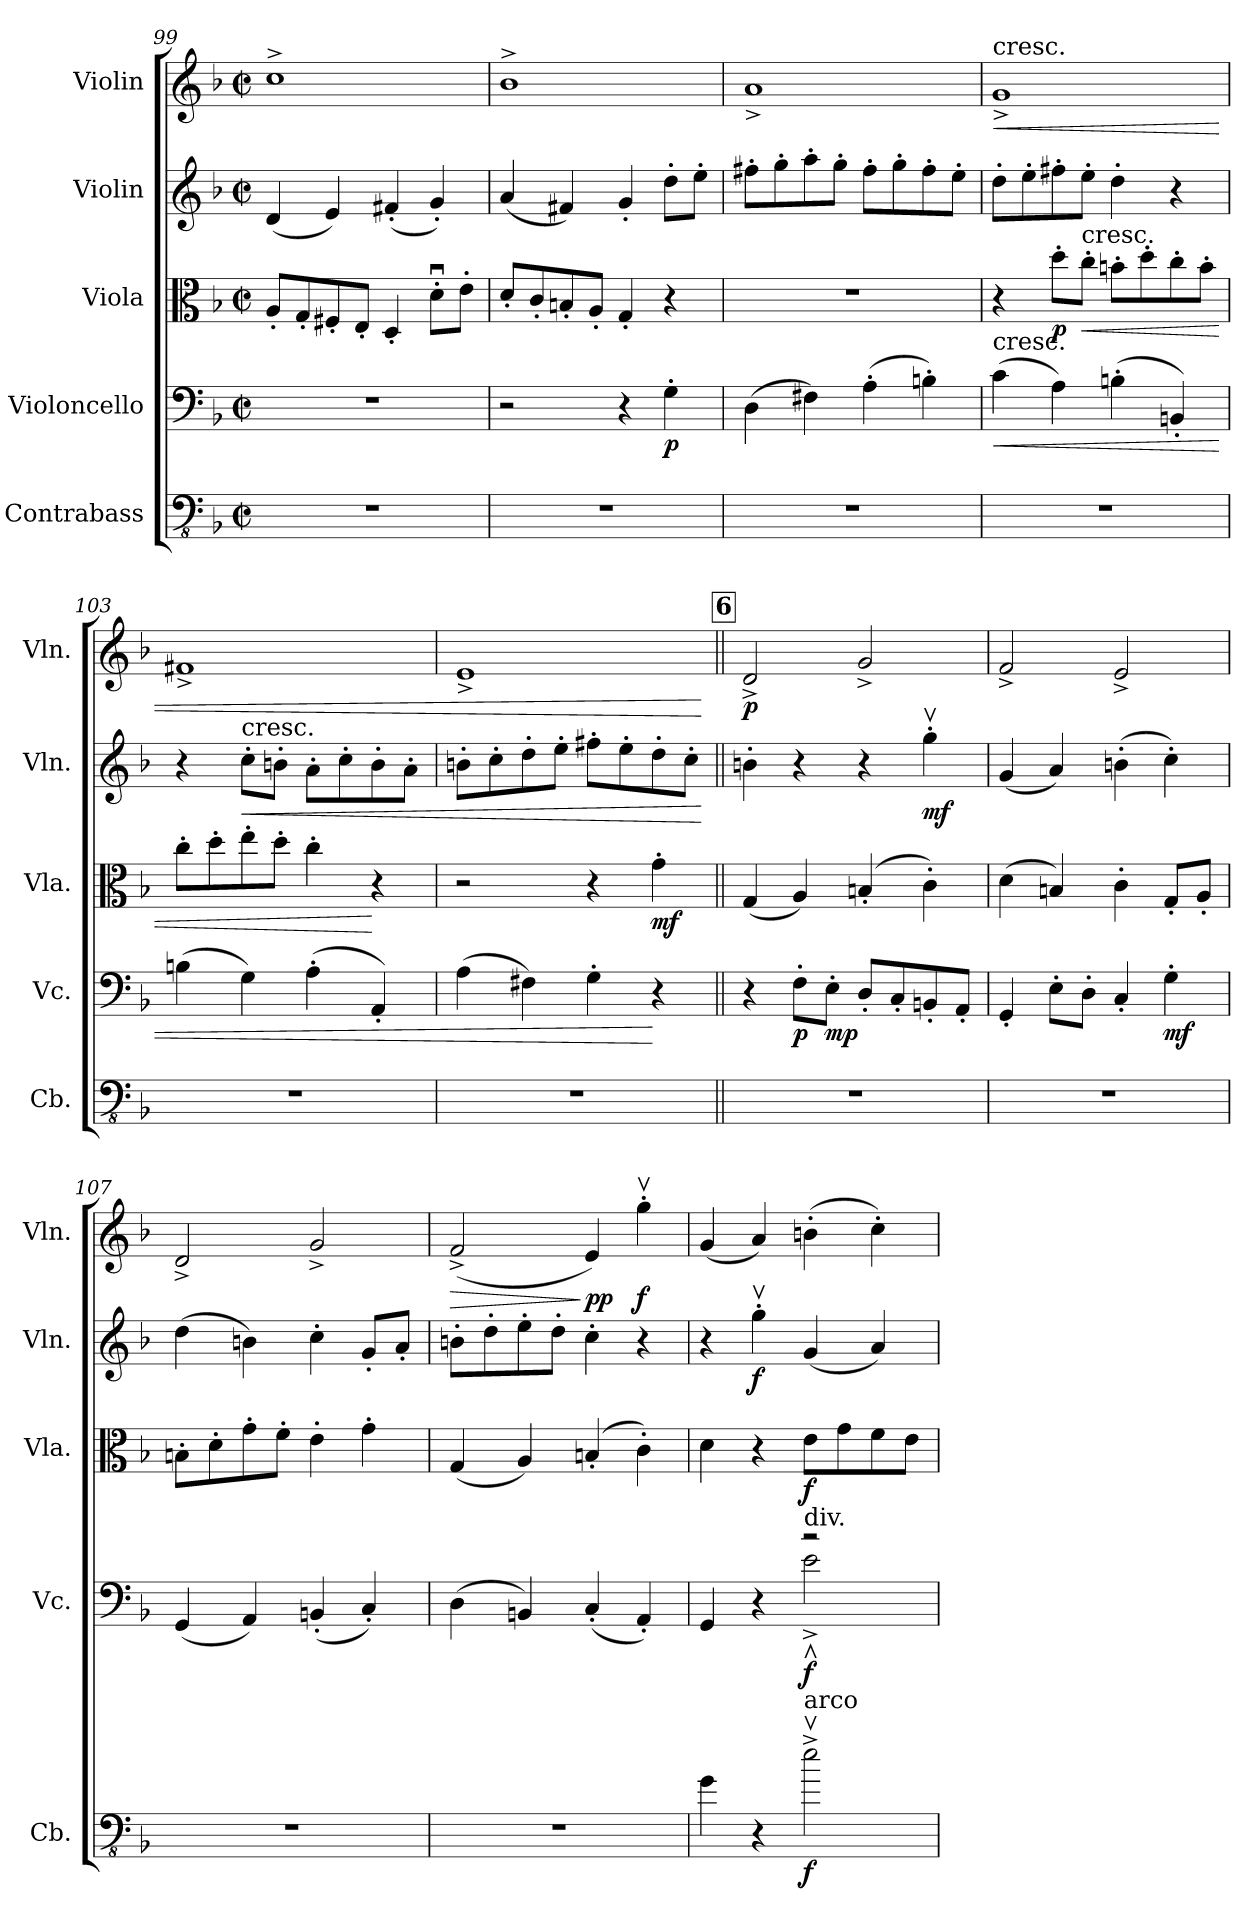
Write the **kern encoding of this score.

**kern	**dynam	**kern	**dynam	**kern	**dynam	**kern	**dynam	**kern	**dynam
*part5	*part5	*part4	*part4	*part3	*part3	*part2	*part2	*part1	*part1
*staff5	*staff5	*staff4	*staff4	*staff3	*staff3	*staff2	*staff2	*staff1	*staff1
*I"Contrabass	*	*I"Violoncello	*	*I"Viola	*	*I"Violin	*	*I"Violin	*
*I'Cb.	*	*I'Vc.	*	*I'Vla.	*	*I'Vln.	*	*I'Vln.	*
*clefFv4	*	*clefF4	*	*clefC3	*	*clefG2	*	*clefG2	*
*ITrd7c12	*	*	*	*	*	*	*	*	*
*k[b-]	*	*k[b-]	*	*k[b-]	*	*k[b-]	*	*k[b-]	*
*M2/2	*	*M2/2	*	*M2/2	*	*M2/2	*	*M2/2	*
*met(c|)	*	*met(c|)	*	*met(c|)	*	*met(c|)	*	*met(c|)	*
=99	=99	=99	=99	=99	=99	=99	=99	=99	=99
1r	.	1r	.	8A'/L	.	(4d/	.	1cc^	.
.	.	.	.	8G'/	.	.	.	.	.
.	.	.	.	8F#X'/	.	4e/)	.	.	.
.	.	.	.	8E'/J	.	.	.	.	.
.	.	.	.	4D'/	.	(4f#X'/	.	.	.
.	.	.	.	8du'\L	.	4g'/)	.	.	.
.	.	.	.	8e'\J	.	.	.	.	.
!!LO:PB:g=z
=100	=100	=100	=100	=100	=100	=100	=100	=100	=100
1r	.	2r	.	8d'/L	.	(4a/	.	1b-^	.
.	.	.	.	8c'/	.	.	.	.	.
.	.	.	.	8Bn'/	.	4f#X/)	.	.	.
.	.	.	.	8A'/J	.	.	.	.	.
.	.	4r	.	4G'/	.	4g'/	.	.	.
!	!	!	!LO:DY:b	!	!	!	!	!	!
.	.	4G'\	p	4r	.	8dd'\L	.	.	.
.	.	.	.	.	.	8ee'\J	.	.	.
=101	=101	=101	=101	=101	=101	=101	=101	=101	=101
1r	.	(4D\	.	1r	.	8ff#X'\L	.	1a^	.
.	.	.	.	.	.	8gg'\	.	.	.
.	.	4F#X\)	.	.	.	8aa'\	.	.	.
.	.	.	.	.	.	8gg'\J	.	.	.
.	.	(4A'\	.	.	.	8ff#'\L	.	.	.
.	.	.	.	.	.	8gg'\	.	.	.
.	.	4Bn'\)	.	.	.	8ff#'\	.	.	.
.	.	.	.	.	.	8ee'\J	.	.	.
=102	=102	=102	=102	=102	=102	=102	=102	=102	=102
!	!	!	!	!	!	!	!	!LO:TX:a:t=cresc.	!
!	!	!LO:TX:a:t=cresc.	!	!	!	!	!	!	!
!	!	!	!LO:HP:b	!	!	!	!	!	!LO:HP:b
1r	.	(4c\	<	4r	.	8dd'\L	.	1g^	<
.	.	.	.	.	.	8ee'\	.	.	.
!	!	!	!	!	!LO:DY:b	!	!	!	!
.	.	4A\)	.	8dd'\L	p	8ff#X'\	.	.	.
!	!	!	!	!LO:TX:a:t=cresc.	!	!	!	!	!
!	!	!	!	!	!LO:HP:b	!	!	!	!
.	.	.	.	8cc'\J	<	8ee'\J	.	.	.
.	.	(4Bn'\	.	8bn'\L	.	4dd'\	.	.	.
.	.	.	.	8dd'\	.	.	.	.	.
.	.	4BBn'/)	.	8cc'\	.	4r	.	.	.
.	.	.	.	8b'\J	.	.	.	.	.
=103	=103	=103	=103	=103	=103	=103	=103	=103	=103
1r	.	(4Bn\	.	8cc'\L	.	4r	.	1f#X^	.
.	.	.	.	8dd'\	.	.	.	.	.
!	!	!	!	!	!	!LO:TX:a:t=cresc.	!	!	!
!	!	!	!	!	!	!	!LO:HP:b	!	!
.	.	4G\)	.	8ee'\	.	8cc'\L	<	.	.
.	.	.	.	8dd'\J	.	8bn'\J	.	.	.
.	.	(4A'\	.	4cc'\	.	8a'\L	.	.	.
.	.	.	.	.	.	8cc'\	.	.	.
.	.	4AA'/)	.	4r	[	8b'\	.	.	.
.	.	.	.	.	.	8a'\J	.	.	.
!!LO:LB:g=z
=104	=104	=104	=104	=104	=104	=104	=104	=104	=104
1r	.	(4A\	.	2r	.	8bn'\L	.	1e^	.
.	.	.	.	.	.	8cc'\	.	.	.
.	.	4F#X\)	.	.	.	8dd'\	.	.	.
.	.	.	.	.	.	8ee'\J	.	.	.
.	.	4G'\	.	4r	.	8ff#X'\L	.	.	.
.	.	.	.	.	.	8ee'\	.	.	.
!	!	!	!	!	!LO:DY:b	!	!	!	!
.	.	4r	[	4g'\	mf	8dd'\	.	.	.
.	.	.	.	.	.	8cc'\J	.	.	.
.	.	.	.	.	.	.	[	.	[
!!LO:REH:place=s1:a:B:fs=14:t=6
=105||	=105||	=105||	=105||	=105||	=105||	=105||	=105||	=105||	=105||
!	!	!	!	!	!	!	!	!	!LO:DY:b
1r	.	4r	.	(4G/	.	4bn'\	.	2d^/	p
!	!	!	!LO:DY:b	!	!	!	!	!	!
.	.	8F'\L	p	4A/)	.	4r	.	.	.
!	!	!	!LO:DY:b	!	!	!	!	!	!
.	.	8E'\J	mp	.	.	.	.	.	.
.	.	8D'/L	.	(4Bn'/	.	4r	.	2g^/	.
.	.	8C'/	.	.	.	.	.	.	.
!	!	!	!	!	!	!	!LO:DY:b	!	!
.	.	8BBn'/	.	4c'\)	.	4ggv'\	mf	.	.
.	.	8AA'/J	.	.	.	.	.	.	.
=106	=106	=106	=106	=106	=106	=106	=106	=106	=106
1r	.	4GG'/	.	(4d\	.	(4g/	.	2f^/	.
.	.	8E'\L	.	4Bn/)	.	4a/)	.	.	.
.	.	8D'\J	.	.	.	.	.	.	.
.	.	4C'/	.	4c'\	.	(4bn'\	.	2e^/	.
!	!	!	!LO:DY:b	!	!	!	!	!	!
.	.	4G'\	mf	8G'/L	.	4cc'\)	.	.	.
.	.	.	.	8A'/J	.	.	.	.	.
=107	=107	=107	=107	=107	=107	=107	=107	=107	=107
1r	.	(4GG/	.	8Bn'\L	.	(4dd\	.	2d^/	.
.	.	.	.	8d'\	.	.	.	.	.
.	.	4AA/)	.	8g'\	.	4bn\)	.	.	.
.	.	.	.	8f'\J	.	.	.	.	.
.	.	(4BBn'/	.	4e'\	.	4cc'\	.	2g^/	.
.	.	4C'/)	.	4g'\	.	8g'/L	.	.	.
.	.	.	.	.	.	8a'/J	.	.	.
=108	=108	=108	=108	=108	=108	=108	=108	=108	=108
!	!	!	!	!	!	!	!	!	!LO:HP:b
1r	.	(4D\	.	(4G/	.	8bn'\L	.	(2f^/	>
.	.	.	.	.	.	8dd'\	.	.	.
.	.	4BBn/)	.	4A/)	.	8ee'\	.	.	.
.	.	.	.	.	.	8dd'\J	.	.	.
!	!	!	!	!	!	!	!	!	!LO:DY:n=1:b
.	.	(4C'/	.	(4Bn'/	.	4cc'\	.	4e/)	] pp
!	!	!	!	!	!	!	!	!	!LO:DY:n=2:b
.	.	4AA'/)	.	4c'\)	.	4r	.	4ggv'\	f
!!LO:PB:g=z
=109	=109	=109	=109	=109	=109	=109	=109	=109	=109
*	*	*^	*	*	*	*	*	*	*
4GG\	.	4GG/	2ryy	.	4d\	.	4r	.	(4g/	.
!	!	!	!	!	!	!	!	!LO:DY:b	!	!
4r	.	4r	.	.	4r	.	4ggv'\	f	4a/)	.
!	!	!LO:TX:a:t=div.	!	!	!	!	!	!	!	!
!LO:TX:a:t=arco	!	!	!	!	!	!	!	!	!	!
!	!LO:DY:b	!	!	!LO:DY:b	!	!LO:DY:b	!	!	!	!
2Ev^\	f	2r	2ev^\	f	8e\L	f	(4g/	.	(4bn'\	.
.	.	.	.	.	8g\	.	.	.	.	.
.	.	.	.	.	8f\	.	4a/)	.	4cc'\)	.
.	.	.	.	.	8e\J	.	.	.	.	.
*	*	*v	*v	*	*	*	*	*	*	*
=	=	=	=	=	=	=	=	=	=
*-	*-	*-	*-	*-	*-	*-	*-	*-	*-
